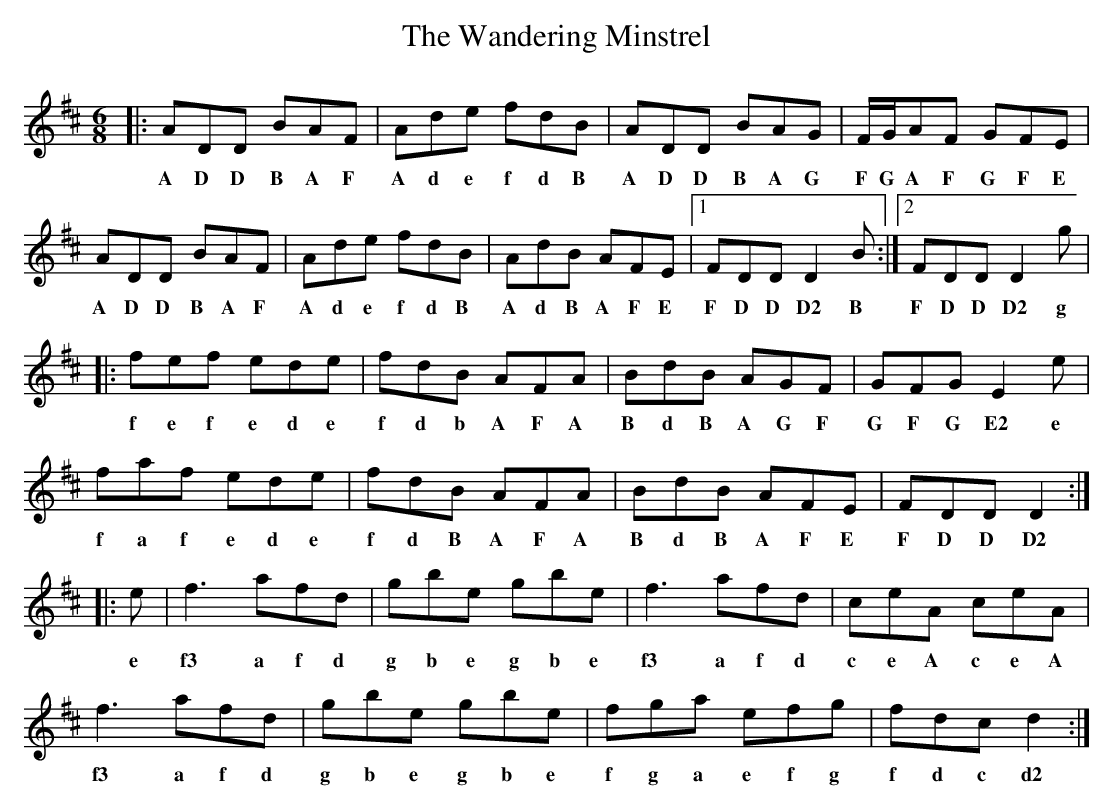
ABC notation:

X:1
T: Wandering Minstrel, The
M: 6/8
L: 1/8
K: Dmaj
|:ADD BAF|Ade fdB|ADD BAG|F/G/AF GFE|
w: A D D B A F A d e f d B A D D B A G F G A F G F E
ADD BAF|Ade fdB|AdB AFE|1FDD D2 B:|2 FDD D2 g|
w: A D D B A F A d e f d B A d B A F E F D D D2 B F D D D2 g
|:fef ede|fdB AFA|BdB AGF|GFG E2e|
w: f e f e d e f d b A F A B d B A G F G F G E2 e
faf ede|fdB AFA|BdB AFE|FDD D2:|
w: f a f e d e f d B A F A B d B A F E F D D D2
|:e|f3 afd|gbe gbe|f3 afd|ceA ceA|
w: e f3 a f d g b e g b e f3 a f d c e A c e A
f3 afd|gbe gbe|fga efg|fdc d2:|
w: f3 a f d g b e g b e f g a e f g f d c d2
